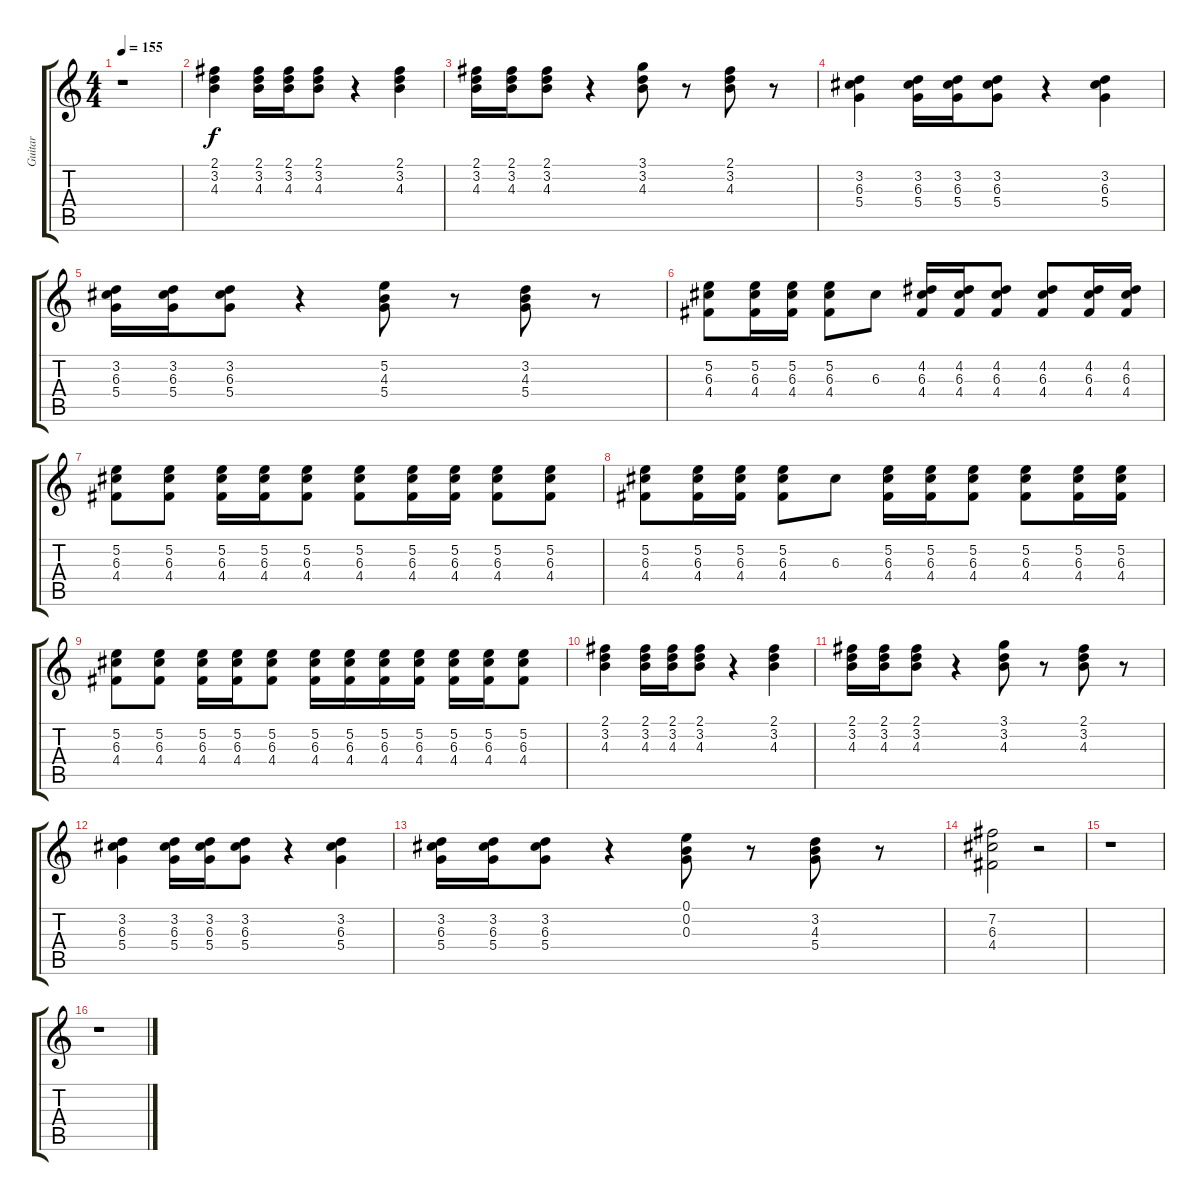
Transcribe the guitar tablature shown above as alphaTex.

\track ("Guitar" "Guitar") {instrument electricguitarclean}
\staff {score tabs}
\tuning (E4 B3 G3 D3 A2 E2) {hide}
\ts (4 4)
\tempo 155
\clef g2
\ks c
r.1{dy f} |
(2.1 3.2 4.3).4 (2.1 3.2 4.3).16 (2.1 3.2 4.3).16 (2.1 3.2 4.3).8 r.4 (2.1 3.2 4.3).4 |
(2.1 3.2 4.3).16 (2.1 3.2 4.3).16 (2.1 3.2 4.3).8 r.4 (3.1 3.2 4.3).8 r.8 (2.1 3.2 4.3).8 r.8 |
(3.2 6.3 5.4).4 (3.2 6.3 5.4).16 (3.2 6.3 5.4).16 (3.2 6.3 5.4).8 r.4 (3.2 6.3 5.4).4 |
(3.2 6.3 5.4).16 (3.2 6.3 5.4).16 (3.2 6.3 5.4).8 r.4 (5.2 4.3 5.4).8 r.8 (3.2 4.3 5.4).8 r.8 |
(5.2 6.3 4.4).8 (5.2 6.3 4.4).16 (5.2 6.3 4.4).16 (5.2 6.3 4.4).8 6.3.8 (4.2 6.3 4.4).16 (4.2 6.3 4.4).16 (4.2 6.3 4.4).8 (4.2 6.3 4.4).8 (4.2 6.3 4.4).16 (4.2 6.3 4.4).16 |
(5.2 6.3 4.4).8 (5.2 6.3 4.4).8 (5.2 6.3 4.4).16 (5.2 6.3 4.4).16 (5.2 6.3 4.4).8 (5.2 6.3 4.4).8 (5.2 6.3 4.4).16 (5.2 6.3 4.4).16 (5.2 6.3 4.4).8 (5.2 6.3 4.4).8 |
(5.2 6.3 4.4).8 (5.2 6.3 4.4).16 (5.2 6.3 4.4).16 (5.2 6.3 4.4).8 6.3.8 (5.2 6.3 4.4).16 (5.2 6.3 4.4).16 (5.2 6.3 4.4).8 (5.2 6.3 4.4).8 (5.2 6.3 4.4).16 (5.2 6.3 4.4).16 |
(5.2 6.3 4.4).8 (5.2 6.3 4.4).8 (5.2 6.3 4.4).16 (5.2 6.3 4.4).16 (5.2 6.3 4.4).8 (5.2 6.3 4.4).16 (5.2 6.3 4.4).16 (5.2 6.3 4.4).16 (5.2 6.3 4.4).16 (5.2 6.3 4.4).16 (5.2 6.3 4.4).16 (5.2 6.3 4.4).8 |
(2.1 3.2 4.3).4 (2.1 3.2 4.3).16 (2.1 3.2 4.3).16 (2.1 3.2 4.3).8 r.4 (2.1 3.2 4.3).4 |
(2.1 3.2 4.3).16 (2.1 3.2 4.3).16 (2.1 3.2 4.3).8 r.4 (3.1 3.2 4.3).8 r.8 (2.1 3.2 4.3).8 r.8 |
(3.2 6.3 5.4).4 (3.2 6.3 5.4).16 (3.2 6.3 5.4).16 (3.2 6.3 5.4).8 r.4 (3.2 6.3 5.4).4 |
(3.2 6.3 5.4).16 (3.2 6.3 5.4).16 (3.2 6.3 5.4).8 r.4 (0.1 0.2 0.3).8 r.8 (3.2 4.3 5.4).8 r.8 |
(7.2 6.3 4.4).2 r.2 |
r.1 |
r.1
